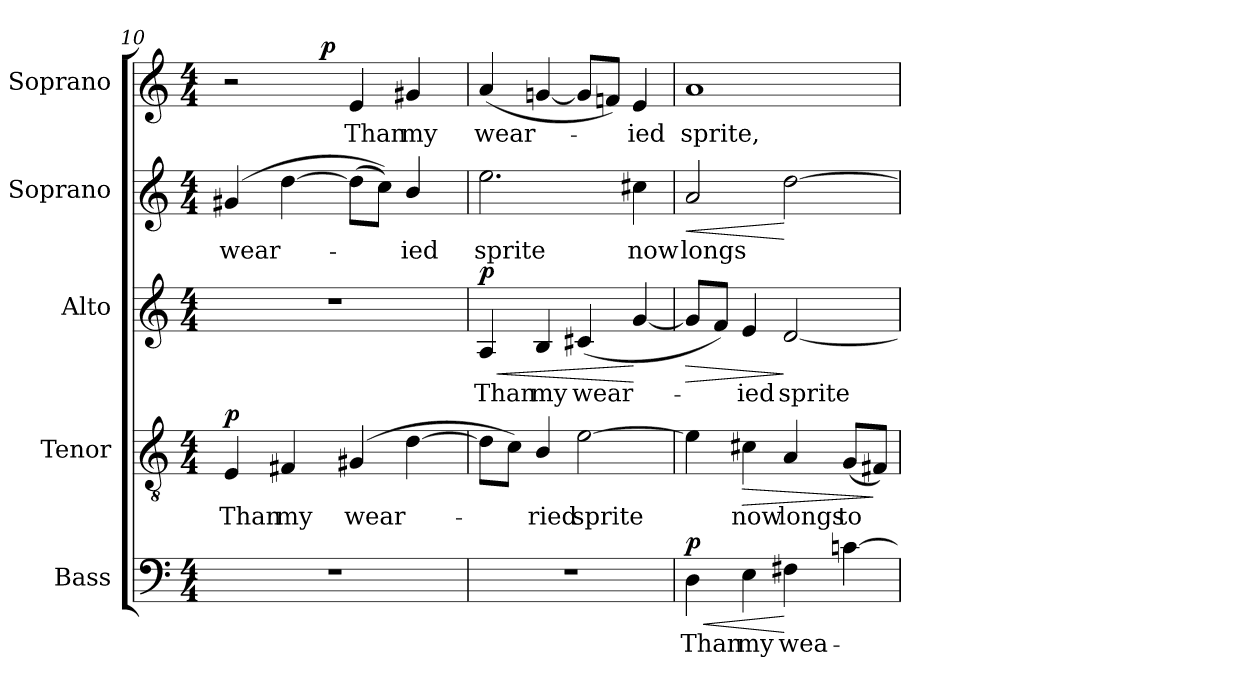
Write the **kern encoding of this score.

**kern	**text	**dynam	**kern	**text	**dynam	**kern	**text	**dynam	**kern	**text	**dynam	**kern	**text	**dynam
*part5	*part5	*part5	*part4	*part4	*part4	*part3	*part3	*part3	*part2	*part2	*part2	*part1	*part1	*part1
*staff5	*staff5	*staff5	*staff4	*staff4	*staff4	*staff3	*staff3	*staff3	*staff2	*staff2	*staff2	*staff1	*staff1	*staff1
*I"Bass	*	*	*I"Tenor	*	*	*I"Alto	*	*	*I"Soprano	*	*	*I"Soprano	*	*
*I'B.	*	*	*I'T.	*	*	*I'A.	*	*	*I'S.	*	*	*I'S.	*	*
*clefF4	*	*	*clefGv2	*	*	*clefG2	*	*	*clefG2	*	*	*clefG2	*	*
*	*	*	*ITrd7c12	*	*	*	*	*	*	*	*	*	*	*
*k[]	*	*	*k[]	*	*	*k[]	*	*	*k[]	*	*	*k[]	*	*
*C:	*	*	*C:	*	*	*C:	*	*	*C:	*	*	*C:	*	*
*M4/4	*	*	*M4/4	*	*	*M4/4	*	*	*M4/4	*	*	*M4/4	*	*
=10	=10	=10	=10	=10	=10	=10	=10	=10	=10	=10	=10	=10	=10	=10
!	!	!	!	!LO:LY:b:color=#000000	!	!	!	!	!	!	!	!	!	!
!	!	!	!	!	!	!	!	!	!	!LO:LY:b:color=#000000	!	!	!	!
*	*	*	*	*	*	*	*	*	*	*	*	*^	*	*
1r	.	.	4EEi/	Than	p	1r	.	.	(4g#Xi/	wear-	.	2r	4ryy	.	.
!	!	!	!	!LO:LY:b:color=#000000	!	!	!	!	!	!	!	!	!	!	!
.	.	.	4FF#Xi/	my	.	.	.	.	[4ddi\	.	.	.	16ryy	.	.
.	.	.	.	.	.	.	.	.	.	.	.	.	32ryy	.	.
.	.	.	.	.	.	.	.	.	.	.	.	.	64ryy	.	.
.	.	.	.	.	.	.	.	.	.	.	.	.	512.ryy	.	.
.	.	.	.	.	.	.	.	.	.	.	.	.	2ryy	.	p
!	!	!	!	!LO:LY:b:color=#000000	!	!	!	!	!	!	!	!	!	!	!
!	!	!	!	!	!	!	!	!	!	!	!	!	!	!LO:LY:b:color=#000000	!
.	.	.	(4GG#Xi/	wear-	.	.	.	.	(8ddi\L]	.	.	4ei/	.	Than	.
.	.	.	.	.	.	.	.	.	8cci\J))	.	.	.	.	.	.
!	!	!	!	!	!	!	!	!	!	!LO:LY:b:color=#000000	!	!	!	!	!
!	!	!	!	!	!	!	!	!	!	!	!	!	!	!LO:LY:b:color=#000000	!
.	.	.	[4Di\	.	.	.	.	.	4bi/	-ied	.	4g#Xi/	.	my	.
.	.	.	.	.	.	.	.	.	.	.	.	.	8ryy	.	.
.	.	.	.	.	.	.	.	.	.	.	.	.	128ryy	.	.
.	.	.	.	.	.	.	.	.	.	.	.	.	256ryy	.	.
.	.	.	.	.	.	.	.	.	.	.	.	.	1024ryy	.	.
*	*	*	*	*	*	*	*	*	*	*	*	*v	*v	*	*
!!LO:PB:g=z
=11	=11	=11	=11	=11	=11	=11	=11	=11	=11	=11	=11	=11	=11	=11
*	*	*	*	*	*	*	*	*	*	*	*	*^	*	*
!	!	!	!	!	!	!	!LO:LY:b:color=#000000	!LO:HP:b	!	!	!	!	!	!	!
*	*	*	*	*	*	*	*	*	*	*	*	*v	*v	*	*
*	*	*	*	*	*	*	*	*	*	*	*	*^	*	*
!	!	!	!	!	!	!	!	!	!	!LO:LY:b:color=#000000	!	!	!	!	!
*	*	*	*	*	*	*	*	*	*	*	*	*v	*v	*	*
*	*	*	*	*	*	*	*	*	*	*	*	*^	*	*
!	!	!	!	!	!	!	!	!	!	!	!	!	!	!LO:LY:b:color=#000000	!
*	*	*	*	*	*	*	*	*	*	*	*	*v	*v	*	*
1r	.	.	8Di\L]	.	.	4Ai/	Than	< p	2.eei\	sprite	.	(4ai/	wear-	.
.	.	.	8Ci\J)	.	.	.	.	.	.	.	.	.	.	.
!	!	!	!	!LO:LY:b:color=#000000	!	!	!	!	!	!	!	!	!	!
!	!	!	!	!	!	!	!LO:LY:b:color=#000000	!	!	!	!	!	!	!
.	.	.	4BBi/	-ried	.	4Bi/	my	.	.	.	.	[4gni/	.	.
!	!	!	!	!LO:LY:b:color=#000000	!	!	!	!	!	!	!	!	!	!
!	!	!	!	!	!	!	!LO:LY:b:color=#000000	!	!	!	!	!	!	!
.	.	.	[2Ei\	sprite	.	(4c#Xi/	wear-	.	.	.	.	8gi/L]	.	.
.	.	.	.	.	.	.	.	.	.	.	.	8fni/J)	.	.
!	!	!	!	!	!	!	!	!	!	!LO:LY:b:color=#000000	!	!	!	!
!	!	!	!	!	!	!	!	!	!	!	!	!	!LO:LY:b:color=#000000	!
.	.	.	.	.	.	[4gi/	.	[	4cc#Xi\	now	.	4ei/	-ied	.
=12	=12	=12	=12	=12	=12	=12	=12	=12	=12	=12	=12	=12	=12	=12
!	!LO:LY:b:color=#000000	!LO:HP:b	!	!	!	!	!	!LO:HP:b	!	!	!	!	!	!
!	!	!	!	!	!	!	!	!	!	!LO:LY:b:color=#000000	!LO:HP:b	!	!	!
!	!	!	!	!	!	!	!	!	!	!	!	!	!LO:LY:b:color=#000000	!
4Di\	Than	< p	4Ei\]	.	.	8gi/L]	.	>	2ai/	longs	<	1ai	sprite,	.
.	.	.	.	.	.	8fi/J)	.	.	.	.	.	.	.	.
!	!LO:LY:b:color=#000000	!	!	!	!	!	!	!	!	!	!	!	!	!
!	!	!	!	!LO:LY:b:color=#000000	!LO:HP:b	!	!	!	!	!	!	!	!	!
!	!	!	!	!	!	!	!LO:LY:b:color=#000000	!	!	!	!	!	!	!
4Ei\	my	.	4C#Xi\	now	>	4ei/	-ied	.	.	.	.	.	.	.
!	!LO:LY:b:color=#000000	!	!	!	!	!	!	!	!	!	!	!	!	!
!	!	!	!	!LO:LY:b:color=#000000	!	!	!	!	!	!	!	!	!	!
!	!	!	!	!	!	!	!LO:LY:b:color=#000000	!	!	!	!	!	!	!
4F#Xi\	wea-	[	4AAi/	longs	.	[2di/	sprite	]	[2ddi\	.	[	.	.	.
!	!	!	!	!LO:LY:b:color=#000000	!	!	!	!	!	!	!	!	!	!
[4cni\	.	.	(8GGi/L	to	.	.	.	.	.	.	.	.	.	.
.	.	.	8FF#Xi/J)	.	]	.	.	.	.	.	.	.	.	.
=	=	=	=	=	=	=	=	=	=	=	=	=	=	=
*-	*-	*-	*-	*-	*-	*-	*-	*-	*-	*-	*-	*-	*-	*-
